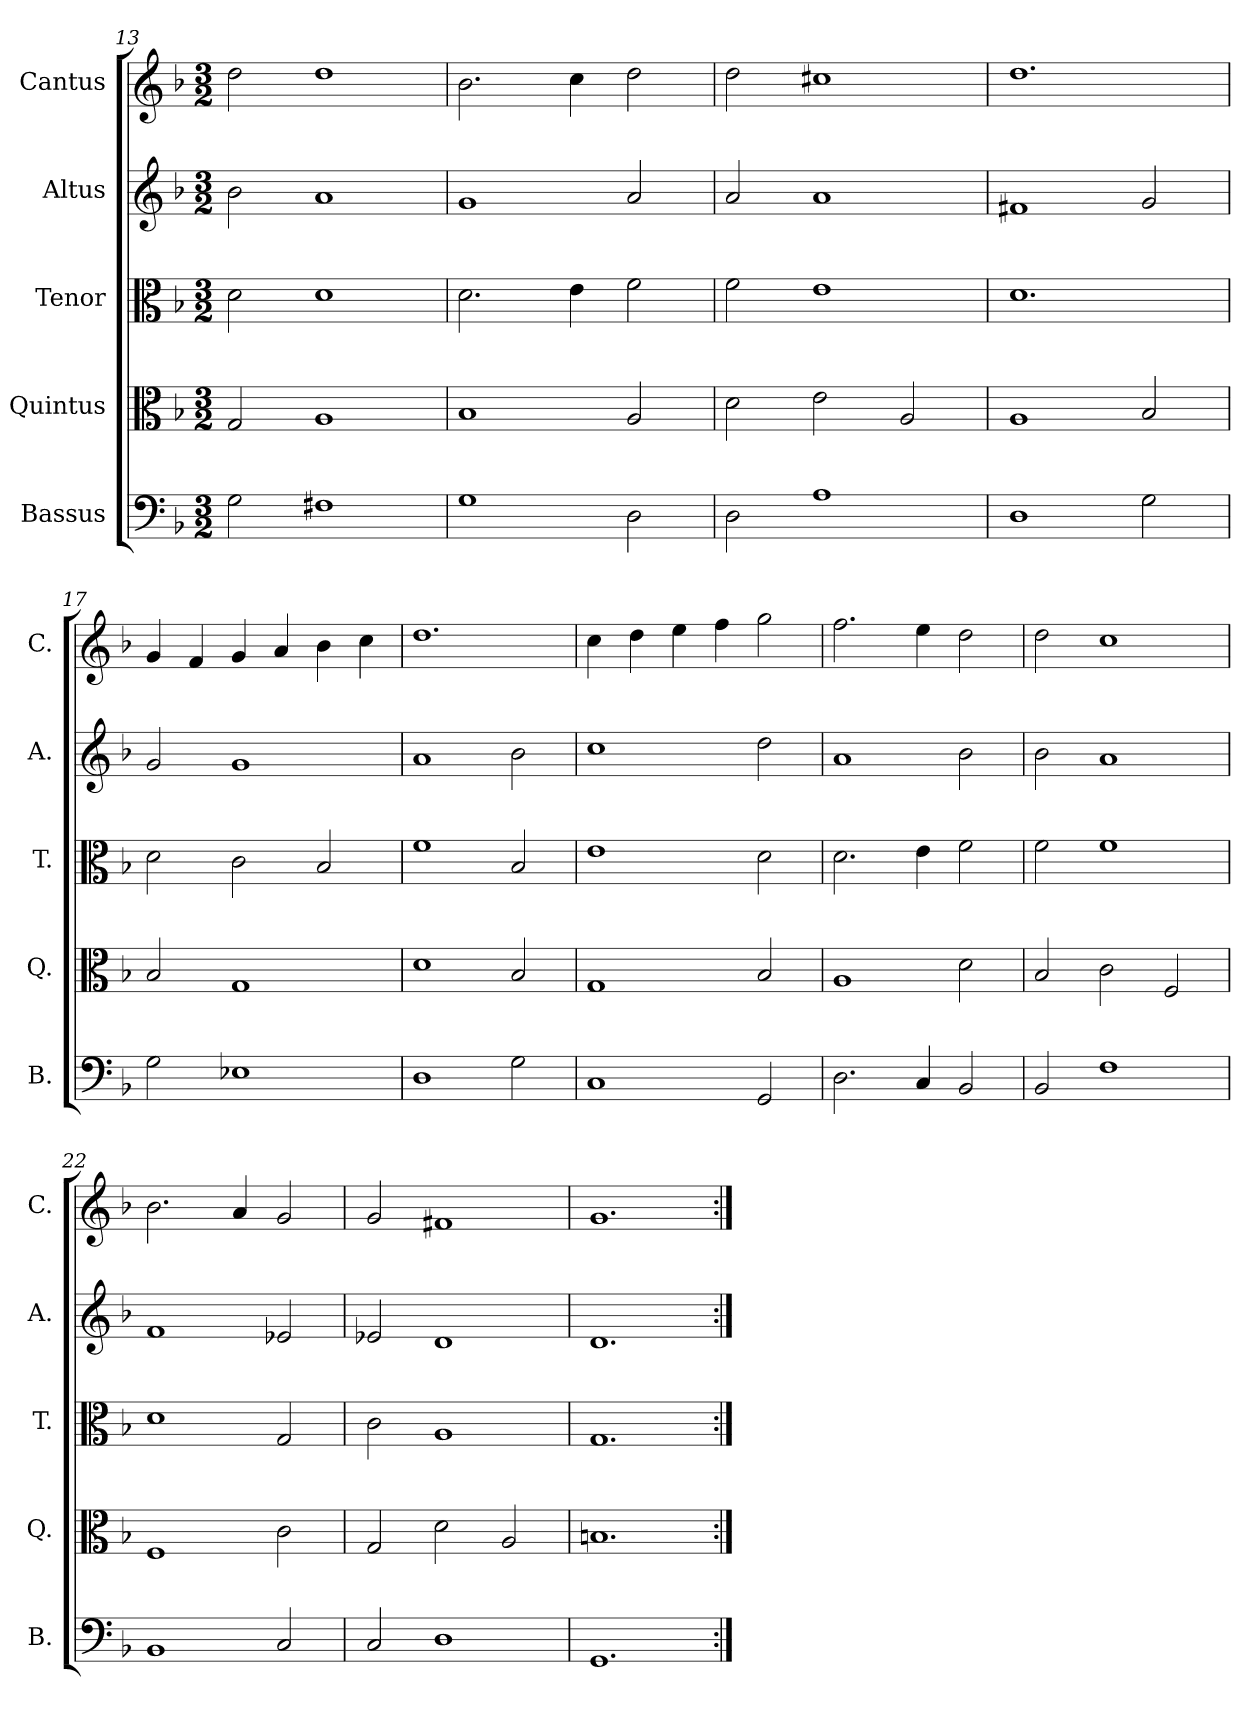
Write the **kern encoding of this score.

**kern	**kern	**kern	**kern	**kern
*part5	*part4	*part3	*part2	*part1
*staff5	*staff4	*staff3	*staff2	*staff1
*I"Bassus	*I"Quintus	*I"Tenor	*I"Altus	*I"Cantus
*I'B.	*I'Q.	*I'T.	*I'A.	*I'C.
*clefF4	*clefC3	*clefC3	*clefG2	*clefG2
*k[b-]	*k[b-]	*k[b-]	*k[b-]	*k[b-]
*F:	*F:	*F:	*F:	*F:
*M3/2	*M3/2	*M3/2	*M3/2	*M3/2
=13	=13	=13	=13	=13
2G\	2G/	2d\	2b-\	2dd\
1F#X\	1A/	1d\	1a/	1dd\
=14	=14	=14	=14	=14
1G\	1B-/	2.d\	1g/	2.b-\
.	.	4e\	.	4cc\
2D\	2A/	2f\	2a/	2dd\
=15	=15	=15	=15	=15
2D\	2d\	2f\	2a/	2dd\
1A\	2e\	1e\	1a/	1cc#X\
.	2A/	.	.	.
!!LO:LB:g=z
=16	=16	=16	=16	=16
1D\	1A/	1.d\	1f#X/	1.dd\
2G\	2B-/	.	2g/	.
=17	=17	=17	=17	=17
2G\	2B-/	2d\	2g/	4g/
.	.	.	.	4f/
1E-X\	1G/	2c\	1g/	4g/
.	.	.	.	4a/
.	.	2B-/	.	4b-\
.	.	.	.	4cc\
=18	=18	=18	=18	=18
1D\	1d\	1f\	1a/	1.dd\
2G\	2B-/	2B-/	2b-\	.
=19	=19	=19	=19	=19
1C/	1G/	1e\	1cc\	4cc\
.	.	.	.	4dd\
.	.	.	.	4ee\
.	.	.	.	4ff\
2GG/	2B-/	2d\	2dd\	2gg\
!!LO:PB:g=z
=20	=20	=20	=20	=20
2.D\	1A/	2.d\	1a/	2.ff\
4C/	.	4e\	.	4ee\
2BB-/	2d\	2f\	2b-\	2dd\
=21	=21	=21	=21	=21
2BB-/	2B-/	2f\	2b-\	2dd\
1F\	2c\	1f\	1a/	1cc\
.	2F/	.	.	.
=22	=22	=22	=22	=22
1BB-/	1F/	1d\	1f/	2.b-\
.	.	.	.	4a/
2C/	2c\	2G/	2e-X/	2g/
=23	=23	=23	=23	=23
2C/	2G/	2c\	2e-X/	2g/
1D\	2d\	1A/	1d/	1f#X/
.	2A/	.	.	.
=24	=24	=24	=24	=24
1.GG/	1.Bn/	1.G/	1.d/	1.g/
=:|!	=:|!	=:|!	=:|!	=:|!
*-	*-	*-	*-	*-
